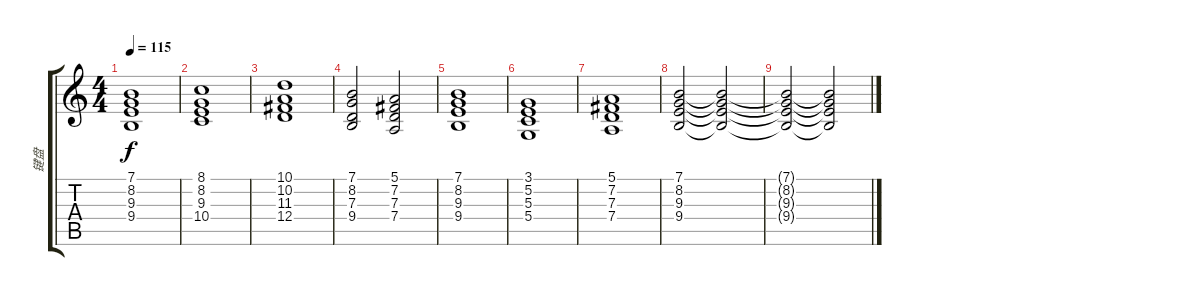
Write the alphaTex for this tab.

\track ("键盘" "键盘") {instrument synthstrings1}
\staff {score tabs}
\tuning (E4 B3 G3 D3 A2 E2) {hide}
\ts (4 4)
\tempo 115
\clef g2
\ks c
(7.1{t} 8.2{t} 9.3{t} 9.4{t}).1{dy f} |
(8.1 8.2 9.3 10.4).1 |
(10.1 10.2 11.3 12.4).1 |
(7.1 8.2 7.3 9.4).2 (5.1 7.2 7.3 7.4).2 |
(7.1 8.2 9.3 9.4).1 |
(3.1 5.2 5.3 5.4).1 |
(5.1 7.2 7.3 7.4).1 |
(7.1 8.2 9.3 9.4).2 (7.1{t} 8.2{t} 9.3{t} 9.4{t}).2{volume 5} |
(7.1{t} 8.2{t} 9.3{t} 9.4{t}).2{volume 4} (7.1{t} 8.2{t} 9.3{t} 9.4{t}).2{volume 3}
